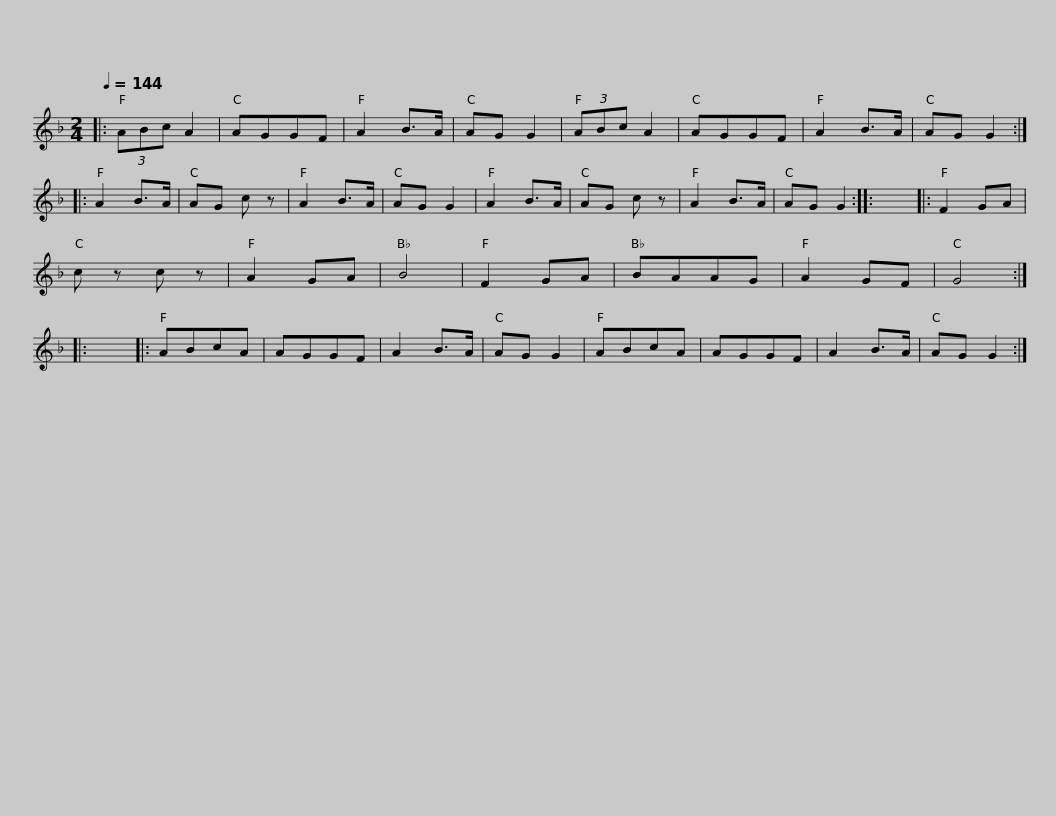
X:1
L:1/8
Q:1/4=144
M:2/4
I:linebreak $
K:F
V:1 treble
V:1
|: (3ABc A2 | AGGF | A2 B>A | AG G2 | (3ABc A2 | %5
 AGGF | A2 B>A | AG G2 :: A2 B>A | AG c z |$ %10
 A2 B>A | AG G2 | A2 B>A | AG c z | A2 B>A | %15
 AG G2 :: x4 |: F2 GA | c z c z | A2 GA | %20
 B4 | F2 GA |$ BAAG | A2 GF | G4 :: %25
 x4 |: ABcA | AGGF | A2 B>A | AG G2 | %30
 ABcA | AGGF | A2 B>A | AG G2 :| %34
